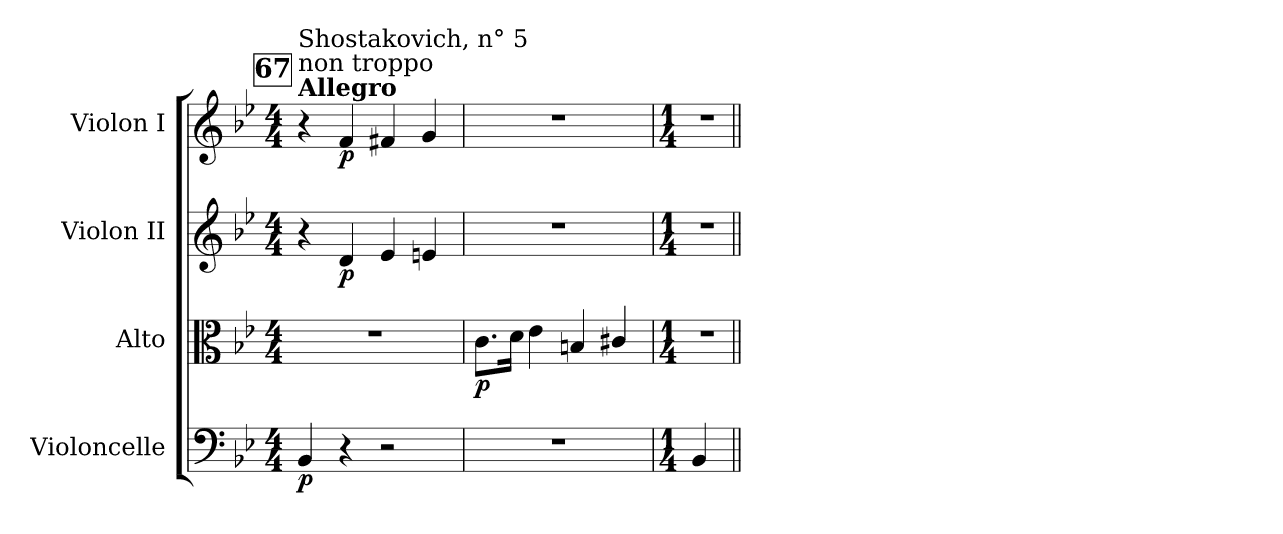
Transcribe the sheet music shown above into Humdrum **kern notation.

**kern	**dynam	**kern	**dynam	**kern	**dynam	**kern	**dynam
*part4	*part4	*part3	*part3	*part2	*part2	*part1	*part1
*staff4	*staff4	*staff3	*staff3	*staff2	*staff2	*staff1	*staff1
*I"Violoncelle	*	*I"Alto	*	*I"Violon II	*	*I"Violon I	*
*I'Vc.	*	*I'Alt.	*	*I'Vln. II	*	*I'Vln. I	*
!!LO:PB:g=z
*clefF4	*	*clefC3	*	*clefG2	*	*clefG2	*
*k[b-e-]	*	*k[b-e-]	*	*k[b-e-]	*	*k[b-e-]	*
*B-:	*	*B-:	*	*B-:	*	*B-:	*
*M4/4	*	*M4/4	*	*M4/4	*	*M4/4	*
*MM200	*	*MM200	*	*MM200	*	*MM200	*
!!LO:REH:place=s1:a:t=67
=138	=138	=138	=138	=138	=138	=138	=138
!	!	!	!	!	!	!LO:TX:a:B:t=Allegro	!
!	!	!	!	!	!	!LO:TX:a:t=non troppo	!
!	!	!	!	!	!	!LO:TX:a:t=Shostakovich, n° 5	!
!	!LO:DY:b	!	!	!	!	!	!
4BB-/	p	1r	.	4r	.	4r	.
!	!	!	!	!	!LO:DY:b	!	!LO:DY:b
4r	.	.	.	4d/	p	4f/	p
2r	.	.	.	4e-/	.	4f#X/	.
.	.	.	.	4en/	.	4g/	.
=139	=139	=139	=139	=139	=139	=139	=139
!	!	!	!LO:DY:b	!	!	!	!
1r	.	8.c\L	p	1r	.	1r	.
.	.	16d\Jk	.	.	.	.	.
.	.	4e-\	.	.	.	.	.
.	.	4Bn/	.	.	.	.	.
.	.	4c#X/	.	.	.	.	.
=140	=140	=140	=140	=140	=140	=140	=140
*M1/4	*	*M1/4	*	*M1/4	*	*M1/4	*
4BB-/	.	4r	.	4r	.	4r	.
=||	=||	=||	=||	=||	=||	=||	=||
*-	*-	*-	*-	*-	*-	*-	*-
